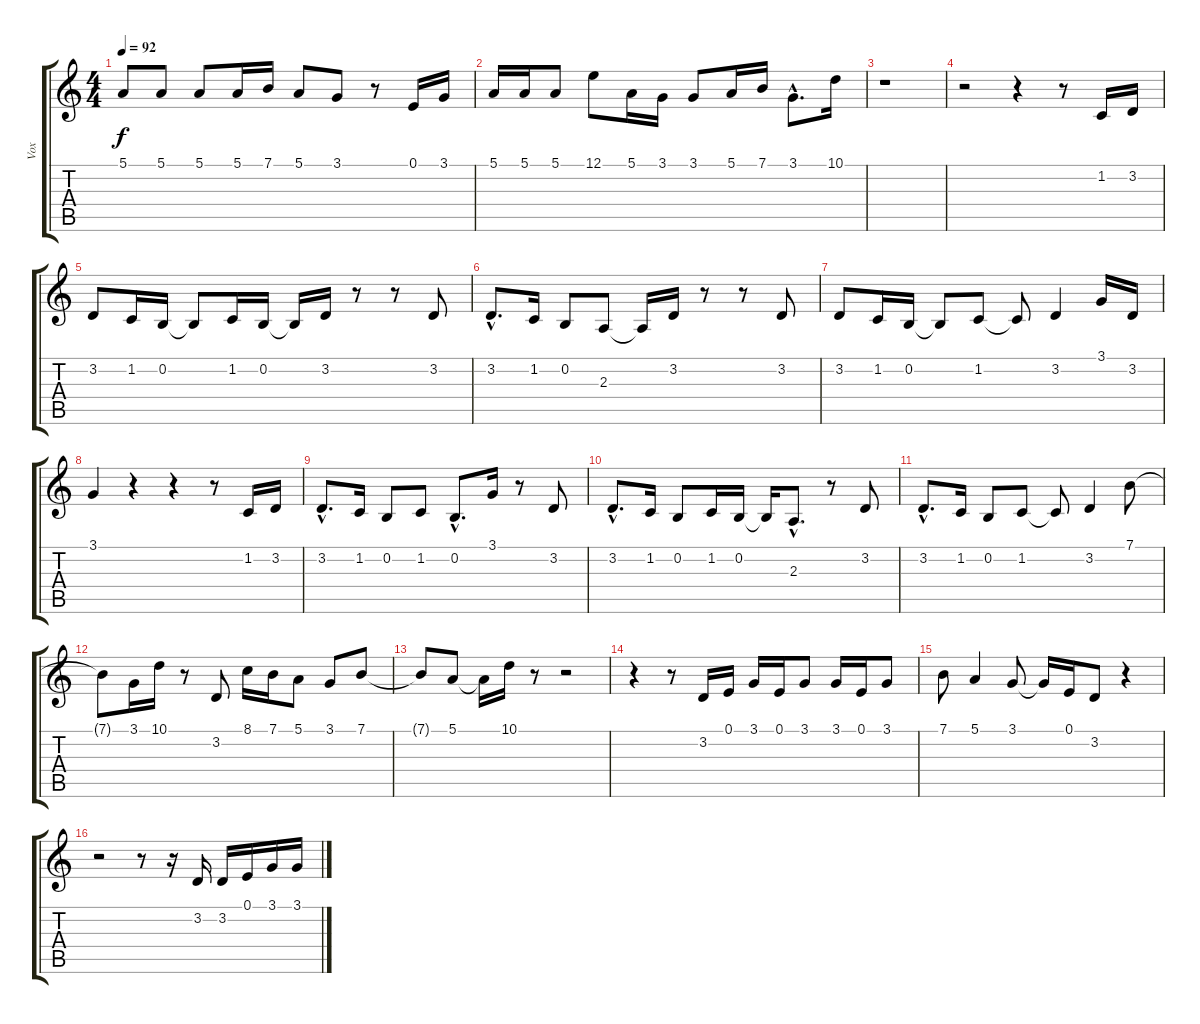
\track ("Vox" "Vox") {instrument drawbarorgan}
\staff {score tabs}
\tuning (E4 B3 G3 D3 A2 E2) {hide}
\ts (4 4)
\tempo 92
\clef g2
\ks c
5.1.8{dy f} 5.1.8 5.1.8 5.1.16 7.1.16 5.1.8 3.1.8 r.8 0.1.16 3.1.16 |
5.1.16 5.1.16 5.1.8 12.1.8 5.1.16 3.1.16 3.1.8 5.1.16 7.1.16 3.1{hac}.8{d} 10.1.16 |
r.1 |
r.2 r.4 r.8 1.2.16 3.2.16 |
3.2.8 1.2.16 0.2.16 0.2{t}.8 1.2.16 0.2.16 0.2{t}.16 3.2.16 r.8 r.8 3.2.8 |
3.2{hac}.8{d} 1.2.16 0.2.8 2.3.8 2.3{t}.16 3.2.16 r.8 r.8 3.2.8 |
3.2.8 1.2.16 0.2.16 0.2{t}.8 1.2.8 1.2{t}.8 3.2.4 3.1.16 3.2.16 |
3.1.4 r.4 r.4 r.8 1.2.16 3.2.16 |
3.2{hac}.8{d} 1.2.16 0.2.8 1.2.8 0.2{hac}.8{d} 3.1.16 r.8 3.2.8 |
3.2{hac}.8{d} 1.2.16 0.2.8 1.2.16 0.2.16 0.2{t}.16 2.3{hac}.8{d} r.8 3.2.8 |
3.2{hac}.8{d} 1.2.16 0.2.8 1.2.8 1.2{t}.8 3.2.4 7.1.8 |
7.1{t}.8 3.1.16 10.1.16 r.8 3.2.8 8.1.16 7.1.16 5.1.8 3.1.8 7.1.8 |
7.1{t}.8 5.1.8 5.1{t}.16 10.1.16 r.8 r.2 |
r.4 r.8 3.2.16 0.1.16 3.1.16 0.1.16 3.1.8 3.1.16 0.1.16 3.1.8 |
7.1.8 5.1.4 3.1.8 3.1{t}.16 0.1.16 3.2.8 r.4 |
r.2 r.8 r.16 3.2.16 3.2.16 0.1.16 3.1.16 3.1.16
